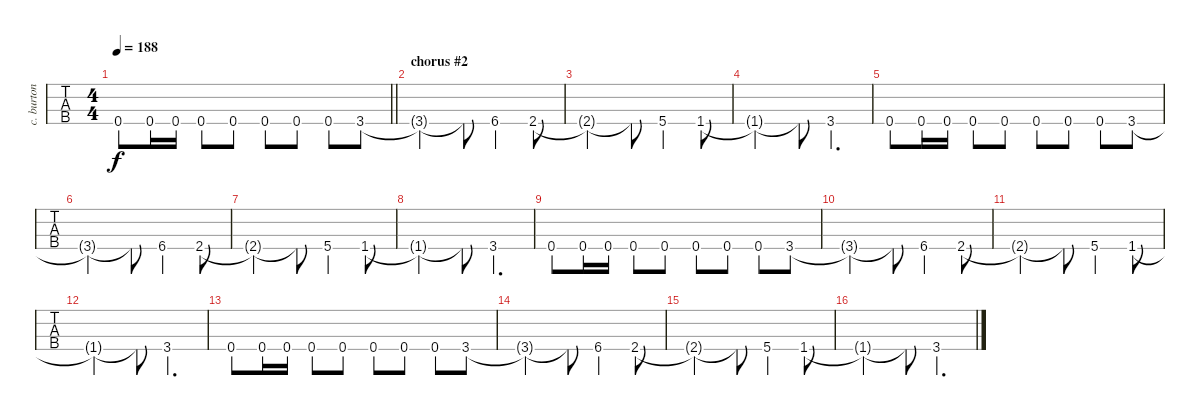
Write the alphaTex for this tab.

\track ("c. burton - bass" "c. burton ") {instrument electricbassfinger}
\staff {tabs}
\tuning (G2 D2 A1 E1) {hide}
\ts (4 4)
\tempo 188
\clef f4
\barLineRight lightlight
\ks c
0.4.8{dy f} 0.4.16 0.4.16 0.4.8 0.4.8 0.4.8 0.4.8 0.4.8 3.4.8 |
\section ("" "chorus #2")
3.4{t}.2 3.4{t}.8 6.4.4 2.4.8 |
2.4{t}.2 2.4{t}.8 5.4.4 1.4.8 |
1.4{t}.2 1.4{t}.8 3.4.4{d} |
0.4.8 0.4.16 0.4.16 0.4.8 0.4.8 0.4.8 0.4.8 0.4.8 3.4.8 |
3.4{t}.2 3.4{t}.8 6.4.4 2.4.8 |
2.4{t}.2 2.4{t}.8 5.4.4 1.4.8 |
1.4{t}.2 1.4{t}.8 3.4.4{d} |
0.4.8 0.4.16 0.4.16 0.4.8 0.4.8 0.4.8 0.4.8 0.4.8 3.4.8 |
3.4{t}.2 3.4{t}.8 6.4.4 2.4.8 |
2.4{t}.2 2.4{t}.8 5.4.4 1.4.8 |
1.4{t}.2 1.4{t}.8 3.4.4{d} |
0.4.8 0.4.16 0.4.16 0.4.8 0.4.8 0.4.8 0.4.8 0.4.8 3.4.8 |
3.4{t}.2 3.4{t}.8 6.4.4 2.4.8 |
2.4{t}.2 2.4{t}.8 5.4.4 1.4.8 |
1.4{t}.2 1.4{t}.8 3.4.4{d}
